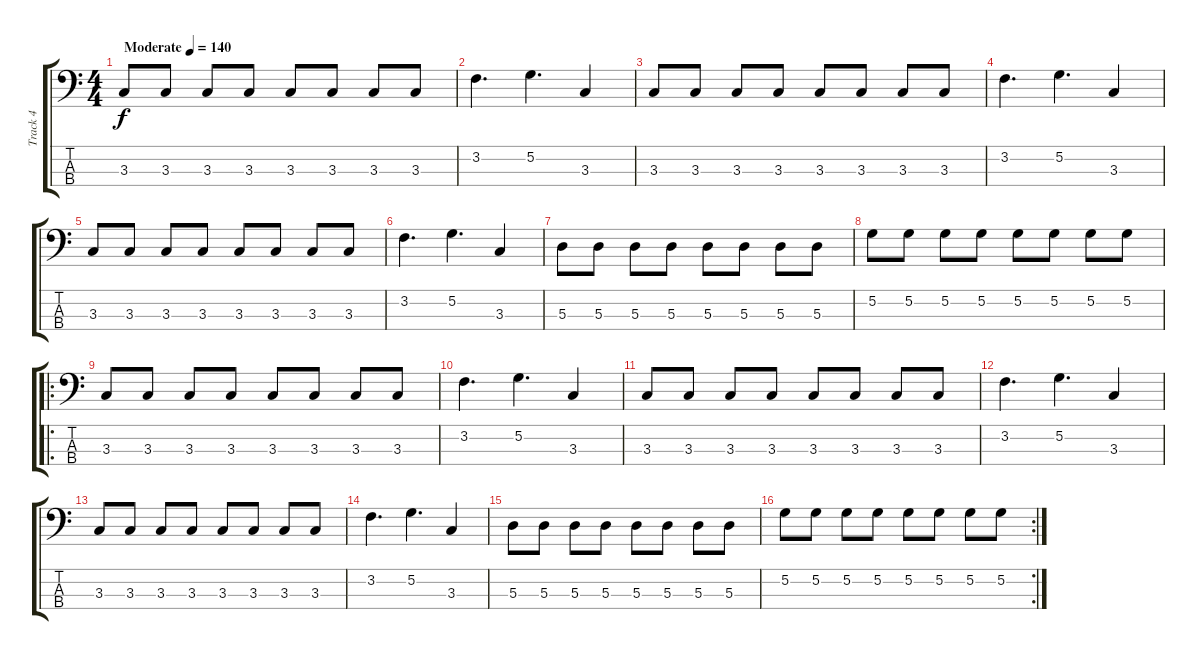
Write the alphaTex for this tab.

\track ("Track 4" "Track 4") {instrument electricbassfinger}
\staff {score tabs}
\tuning (G2 D2 A1 E1) {hide}
\ts (4 4)
\tempo (140 "Moderate")
\clef f4
\ks c
3.3.8{dy f instrument electricbassfinger} 3.3.8 3.3.8 3.3.8 3.3.8 3.3.8 3.3.8 3.3.8 |
3.2.4{d} 5.2.4{d} 3.3.4 |
3.3.8 3.3.8 3.3.8 3.3.8 3.3.8 3.3.8 3.3.8 3.3.8 |
3.2.4{d} 5.2.4{d} 3.3.4 |
3.3.8 3.3.8 3.3.8 3.3.8 3.3.8 3.3.8 3.3.8 3.3.8 |
3.2.4{d} 5.2.4{d} 3.3.4 |
5.3.8 5.3.8 5.3.8 5.3.8 5.3.8 5.3.8 5.3.8 5.3.8 |
5.2.8 5.2.8 5.2.8 5.2.8 5.2.8 5.2.8 5.2.8 5.2.8 |
\ro
3.3.8 3.3.8 3.3.8 3.3.8 3.3.8 3.3.8 3.3.8 3.3.8 |
3.2.4{d} 5.2.4{d} 3.3.4 |
3.3.8 3.3.8 3.3.8 3.3.8 3.3.8 3.3.8 3.3.8 3.3.8 |
3.2.4{d} 5.2.4{d} 3.3.4 |
3.3.8 3.3.8 3.3.8 3.3.8 3.3.8 3.3.8 3.3.8 3.3.8 |
3.2.4{d} 5.2.4{d} 3.3.4 |
5.3.8 5.3.8 5.3.8 5.3.8 5.3.8 5.3.8 5.3.8 5.3.8 |
\rc 2
5.2.8 5.2.8 5.2.8 5.2.8 5.2.8 5.2.8 5.2.8 5.2.8
